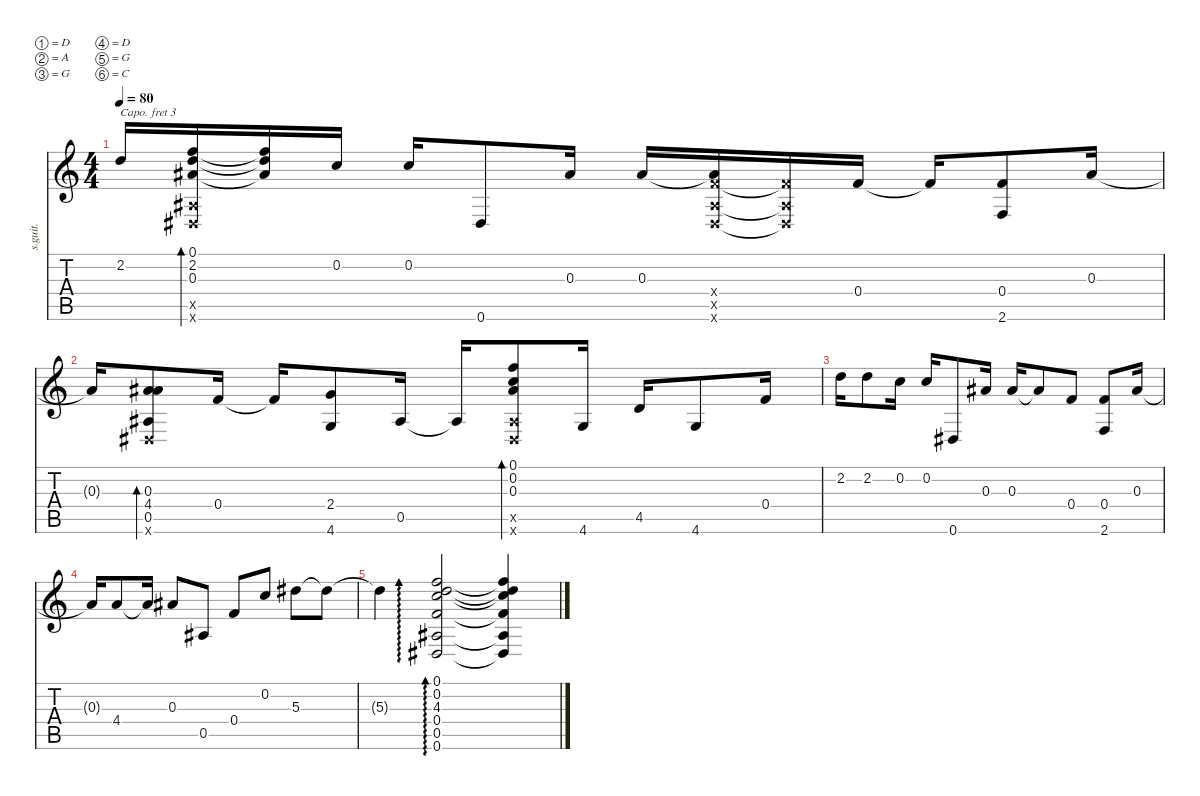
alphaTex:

\defaultSystemsLayout 4
\hideDynamics
\bracketExtendMode nobrackets
\otherSystemsTrackNameOrientation horizontal
\track ("Steel Guitar" "s.guit.") {instrument acousticguitarsteel}
\staff {score tabs}
\capo 3
\tuning (D4 A3 G3 D3 G2 C2)
\ts (4 4)
\tempo 80
\clef g2
\ks c
2.2.16{dy mf} (2.2 0.1 0.3 0.5{x} 0.6{x}).16{bd 30} (0.1{t} 2.2{t} 0.3{t}).16 0.2.16 0.2.16 0.6.8 0.3.16 0.3.16 (0.6{x} 0.5{x} 0.4{x} 0.3{t}).16 (0.4{x t} 0.5{x t} 0.6{x t}).16 0.4.16 0.4{t}.16 (2.6 0.4).8 0.3.16 |
0.3{t}.16 (4.4 0.3 0.5 0.6{x}).8{bd 30} 0.4.16 0.4{t}.16 (4.6 2.4).8 0.5.16 0.5{t}.16 (0.1 0.2 0.3 0.5{x} 0.6{x}).8{bd 30} 4.6.16 4.5.16 4.6.8 0.4.16 |
2.2.16 2.2.8 0.2.16 0.2.16 0.6.8 0.3.16 0.3.16 0.3{t}.8 0.4.8 (2.6 0.4).8 0.3.16 |
0.3{t}.16 4.4.8 4.4{t}.16 0.3.8 0.5.8 0.4.8 0.2.8 5.3.8 5.3{t}.8 |
5.3{t}.4 (4.3 0.2 0.1 0.4 0.5 0.6).2{ad 0} (0.1{t} 0.2{t} 4.3{t} 0.4{t} 0.5{t} 0.6{t}).4
